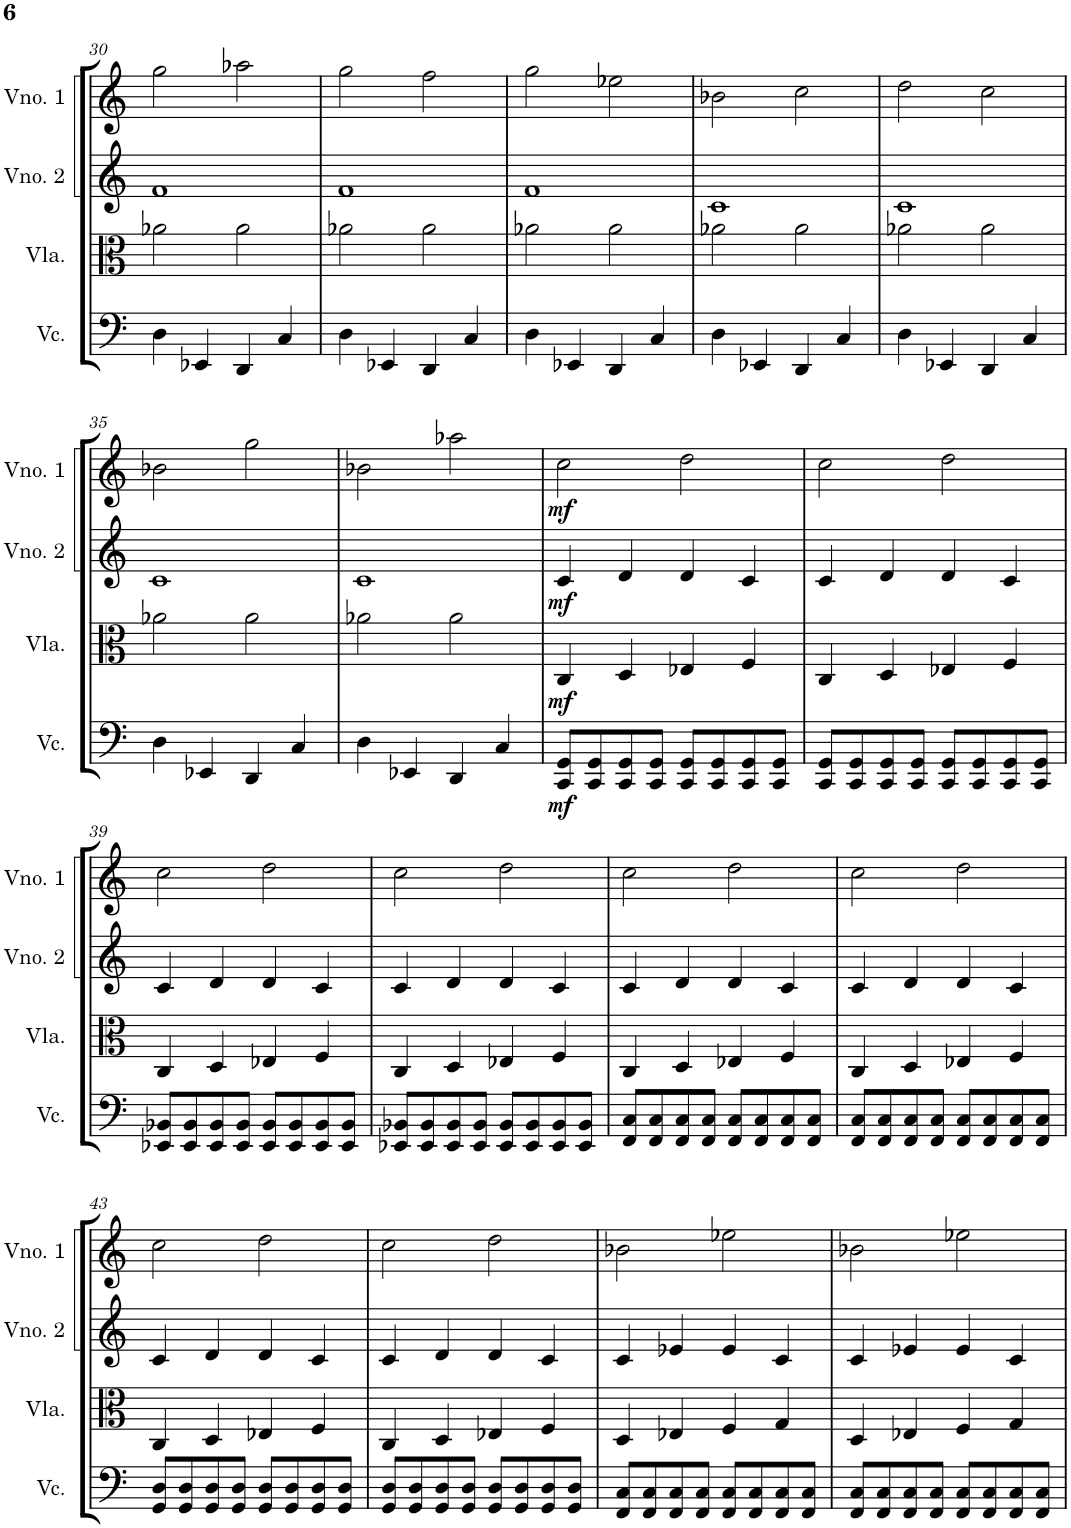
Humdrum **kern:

**kern	**dynam	**kern	**dynam	**kern	**dynam	**kern	**dynam
*part4	*part4	*part3	*part3	*part2	*part2	*part1	*part1
*staff4	*staff4	*staff3	*staff3	*staff2	*staff2	*staff1	*staff1
*I"Violoncelo	*	*I"Viola	*	*I"Violino 2	*	*I"Violino 1	*
*I'Vc.	*	*I'Vla.	*	*I'Vno. 2	*	*I'Vno. 1	*
!!LO:PB:g=z
*clefF4	*	*clefC3	*	*clefG2	*	*clefG2	*
*k[]	*	*k[]	*	*k[]	*	*k[]	*
*M4/4	*	*M4/4	*	*M4/4	*	*M4/4	*
=30	=30	=30	=30	=30	=30	=30	=30
4D\	.	2a-X\	.	1f	.	2gg\	.
4EE-X/	.	.	.	.	.	.	.
4DD/	.	2a-\	.	.	.	2aa-X\	.
4C/	.	.	.	.	.	.	.
=31	=31	=31	=31	=31	=31	=31	=31
4D\	.	2a-X\	.	1f	.	2gg\	.
4EE-X/	.	.	.	.	.	.	.
4DD/	.	2a-\	.	.	.	2ff\	.
4C/	.	.	.	.	.	.	.
=32	=32	=32	=32	=32	=32	=32	=32
4D\	.	2a-X\	.	1f	.	2gg\	.
4EE-X/	.	.	.	.	.	.	.
4DD/	.	2a-\	.	.	.	2ee-X\	.
4C/	.	.	.	.	.	.	.
=33	=33	=33	=33	=33	=33	=33	=33
4D\	.	2a-X\	.	1c	.	2b-X\	.
4EE-X/	.	.	.	.	.	.	.
4DD/	.	2a-\	.	.	.	2cc\	.
4C/	.	.	.	.	.	.	.
=34	=34	=34	=34	=34	=34	=34	=34
4D\	.	2a-X\	.	1c	.	2dd\	.
4EE-X/	.	.	.	.	.	.	.
4DD/	.	2a-\	.	.	.	2cc\	.
4C/	.	.	.	.	.	.	.
!!LO:LB:g=z
=35	=35	=35	=35	=35	=35	=35	=35
4D\	.	2a-X\	.	1c	.	2b-X\	.
4EE-X/	.	.	.	.	.	.	.
4DD/	.	2a-\	.	.	.	2gg\	.
4C/	.	.	.	.	.	.	.
=36	=36	=36	=36	=36	=36	=36	=36
4D\	.	2a-X\	.	1c	.	2b-X\	.
4EE-X/	.	.	.	.	.	.	.
4DD/	.	2a-\	.	.	.	2aa-X\	.
4C/	.	.	.	.	.	.	.
=37	=37	=37	=37	=37	=37	=37	=37
!	!LO:DY:b	!	!LO:DY:b	!	!LO:DY:b	!	!LO:DY:b
8CC/ 8GG/L	mf	4C/	mf	4c/	mf	2cc\	mf
8CC/ 8GG/	.	.	.	.	.	.	.
8CC/ 8GG/	.	4D/	.	4d/	.	.	.
8CC/ 8GG/J	.	.	.	.	.	.	.
8CC/ 8GG/L	.	4E-X/	.	4d/	.	2dd\	.
8CC/ 8GG/	.	.	.	.	.	.	.
8CC/ 8GG/	.	4F/	.	4c/	.	.	.
8CC/ 8GG/J	.	.	.	.	.	.	.
=38	=38	=38	=38	=38	=38	=38	=38
8CC/ 8GG/L	.	4C/	.	4c/	.	2cc\	.
8CC/ 8GG/	.	.	.	.	.	.	.
8CC/ 8GG/	.	4D/	.	4d/	.	.	.
8CC/ 8GG/J	.	.	.	.	.	.	.
8CC/ 8GG/L	.	4E-X/	.	4d/	.	2dd\	.
8CC/ 8GG/	.	.	.	.	.	.	.
8CC/ 8GG/	.	4F/	.	4c/	.	.	.
8CC/ 8GG/J	.	.	.	.	.	.	.
!!LO:LB:g=z
=39	=39	=39	=39	=39	=39	=39	=39
8EE-X/ 8BB-X/L	.	4C/	.	4c/	.	2cc\	.
8EE-/ 8BB-/	.	.	.	.	.	.	.
8EE-/ 8BB-/	.	4D/	.	4d/	.	.	.
8EE-/ 8BB-/J	.	.	.	.	.	.	.
8EE-/ 8BB-/L	.	4E-X/	.	4d/	.	2dd\	.
8EE-/ 8BB-/	.	.	.	.	.	.	.
8EE-/ 8BB-/	.	4F/	.	4c/	.	.	.
8EE-/ 8BB-/J	.	.	.	.	.	.	.
=40	=40	=40	=40	=40	=40	=40	=40
8EE-X/ 8BB-X/L	.	4C/	.	4c/	.	2cc\	.
8EE-/ 8BB-/	.	.	.	.	.	.	.
8EE-/ 8BB-/	.	4D/	.	4d/	.	.	.
8EE-/ 8BB-/J	.	.	.	.	.	.	.
8EE-/ 8BB-/L	.	4E-X/	.	4d/	.	2dd\	.
8EE-/ 8BB-/	.	.	.	.	.	.	.
8EE-/ 8BB-/	.	4F/	.	4c/	.	.	.
8EE-/ 8BB-/J	.	.	.	.	.	.	.
=41	=41	=41	=41	=41	=41	=41	=41
8FF/ 8C/L	.	4C/	.	4c/	.	2cc\	.
8FF/ 8C/	.	.	.	.	.	.	.
8FF/ 8C/	.	4D/	.	4d/	.	.	.
8FF/ 8C/J	.	.	.	.	.	.	.
8FF/ 8C/L	.	4E-X/	.	4d/	.	2dd\	.
8FF/ 8C/	.	.	.	.	.	.	.
8FF/ 8C/	.	4F/	.	4c/	.	.	.
8FF/ 8C/J	.	.	.	.	.	.	.
=42	=42	=42	=42	=42	=42	=42	=42
8FF/ 8C/L	.	4C/	.	4c/	.	2cc\	.
8FF/ 8C/	.	.	.	.	.	.	.
8FF/ 8C/	.	4D/	.	4d/	.	.	.
8FF/ 8C/J	.	.	.	.	.	.	.
8FF/ 8C/L	.	4E-X/	.	4d/	.	2dd\	.
8FF/ 8C/	.	.	.	.	.	.	.
8FF/ 8C/	.	4F/	.	4c/	.	.	.
8FF/ 8C/J	.	.	.	.	.	.	.
!!LO:LB:g=z
=43	=43	=43	=43	=43	=43	=43	=43
8GG/ 8D/L	.	4C/	.	4c/	.	2cc\	.
8GG/ 8D/	.	.	.	.	.	.	.
8GG/ 8D/	.	4D/	.	4d/	.	.	.
8GG/ 8D/J	.	.	.	.	.	.	.
8GG/ 8D/L	.	4E-X/	.	4d/	.	2dd\	.
8GG/ 8D/	.	.	.	.	.	.	.
8GG/ 8D/	.	4F/	.	4c/	.	.	.
8GG/ 8D/J	.	.	.	.	.	.	.
=44	=44	=44	=44	=44	=44	=44	=44
8GG/ 8D/L	.	4C/	.	4c/	.	2cc\	.
8GG/ 8D/	.	.	.	.	.	.	.
8GG/ 8D/	.	4D/	.	4d/	.	.	.
8GG/ 8D/J	.	.	.	.	.	.	.
8GG/ 8D/L	.	4E-X/	.	4d/	.	2dd\	.
8GG/ 8D/	.	.	.	.	.	.	.
8GG/ 8D/	.	4F/	.	4c/	.	.	.
8GG/ 8D/J	.	.	.	.	.	.	.
=45	=45	=45	=45	=45	=45	=45	=45
8FF/ 8C/L	.	4D/	.	4c/	.	2b-X\	.
8FF/ 8C/	.	.	.	.	.	.	.
8FF/ 8C/	.	4E-X/	.	4e-X/	.	.	.
8FF/ 8C/J	.	.	.	.	.	.	.
8FF/ 8C/L	.	4F/	.	4e-/	.	2ee-X\	.
8FF/ 8C/	.	.	.	.	.	.	.
8FF/ 8C/	.	4G/	.	4c/	.	.	.
8FF/ 8C/J	.	.	.	.	.	.	.
=46	=46	=46	=46	=46	=46	=46	=46
8FF/ 8C/L	.	4D/	.	4c/	.	2b-X\	.
8FF/ 8C/	.	.	.	.	.	.	.
8FF/ 8C/	.	4E-X/	.	4e-X/	.	.	.
8FF/ 8C/J	.	.	.	.	.	.	.
8FF/ 8C/L	.	4F/	.	4e-/	.	2ee-X\	.
8FF/ 8C/	.	.	.	.	.	.	.
8FF/ 8C/	.	4G/	.	4c/	.	.	.
8FF/ 8C/J	.	.	.	.	.	.	.
=	=	=	=	=	=	=	=
*-	*-	*-	*-	*-	*-	*-	*-
